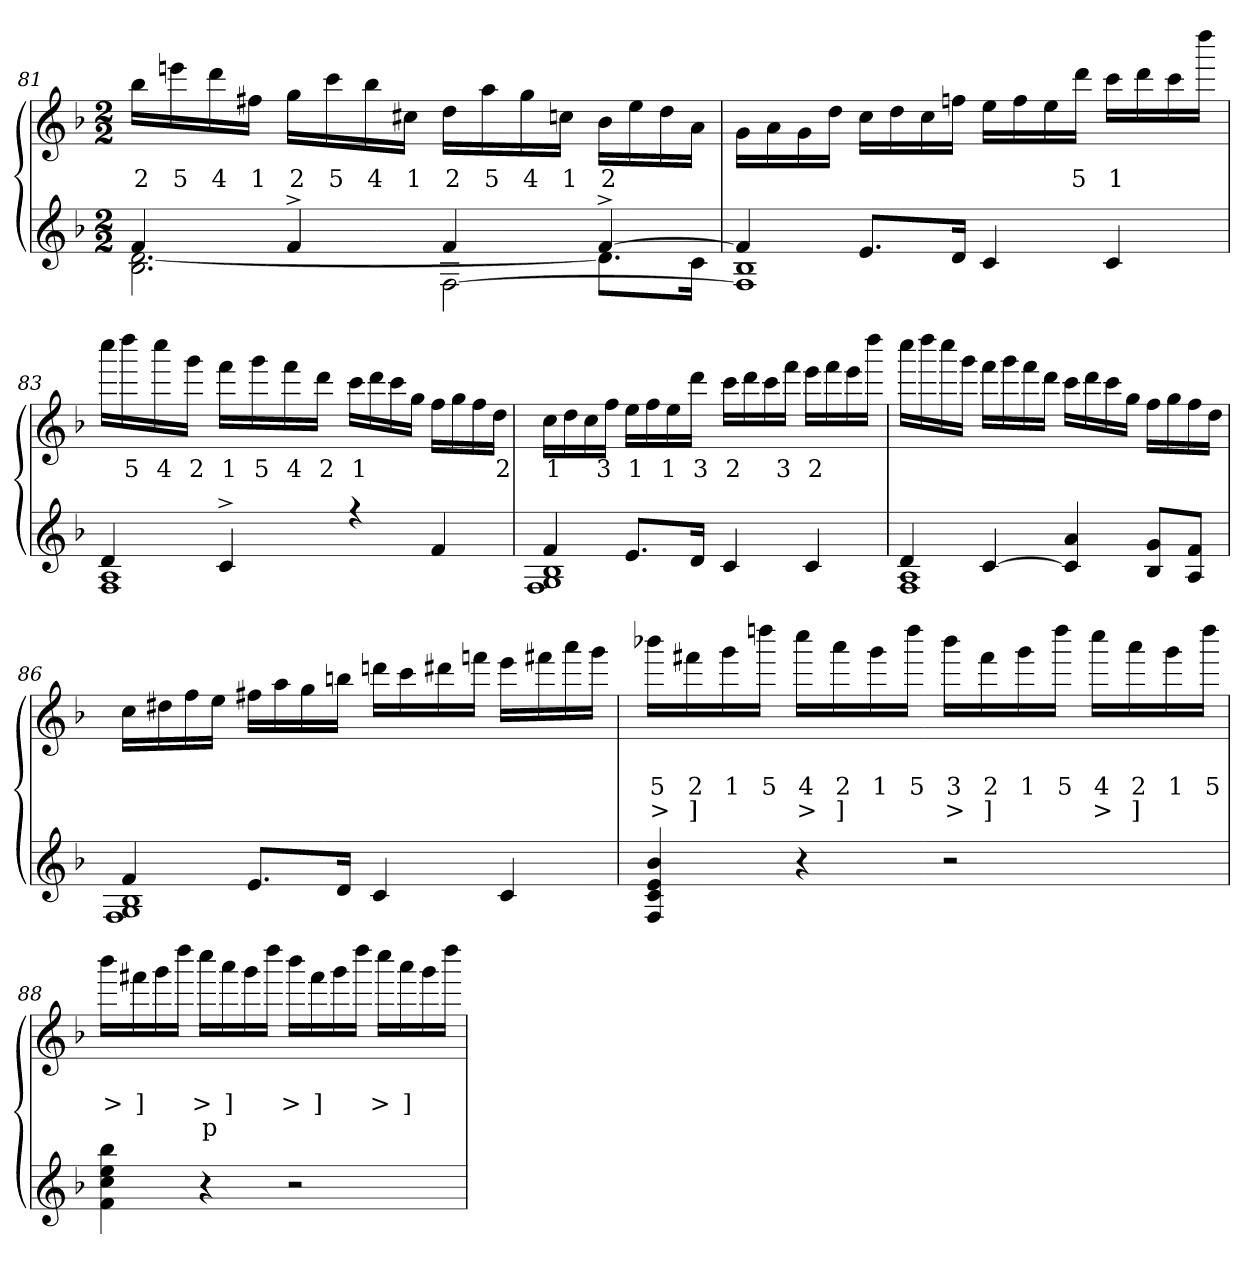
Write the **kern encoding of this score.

**kern	**kern	**text	**text	**text
*part2	*part1	*part1	*part1	*part1
*staff2	*staff1	*staff1	*staff1	*staff1
*clefG2	*clefG2	*	*	*
*k[b-]	*k[b-]	*	*	*
*M2/2	*M2/2	*	*	*
=81	=81	=81	=81	=81
*^	*	*	*	*
*	*^	*	*	*	*
4f	[2.d 2.B-	2ryy	16bb-LL	2	.	.
.	.	.	16eeen	5	.	.
.	.	.	16ddd	4	.	.
.	.	.	16ff#XJJ	1	.	.
4f^>	.	.	16ggLL	2	.	.
.	.	.	16ccc	5	.	.
.	.	.	16bb-	4	.	.
.	.	.	16cc#XJJ	1	.	.
4f	.	[2F\	16ddLL	2	.	.
.	.	.	16aa	5	.	.
.	.	.	16gg	4	.	.
.	.	.	16ccnJJ	1	.	.
[4f^>	8.dL]	.	16b-LL	2	.	.
.	.	.	16ee	.	.	.
.	.	.	16dd	.	.	.
.	16cJk	.	16aJJ	.	.	.
*	*v	*v	*	*	*	*
=82	=82	=82	=82	=82	=82
4f]	1B- 1F]	16g\LL	.	.	.
.	.	16a	.	.	.
.	.	16g	.	.	.
.	.	16ddJJ	.	.	.
8.eL	.	16ccLL	.	.	.
.	.	16dd	.	.	.
.	.	16cc	.	.	.
16dJk	.	16ffnJJ	.	.	.
4c	.	16eeLL	.	.	.
.	.	16ff	.	.	.
.	.	16ee	.	.	.
.	.	16dddJJ	5	.	.
4c	.	16cccLL	1	.	.
.	.	16ddd	.	.	.
.	.	16ccc	.	.	.
.	.	16ddddJJ	.	.	.
=83	=83	=83	=83	=83	=83
4d	1A 1F	16ccccLL	.	.	.
.	.	16dddd	5	.	.
.	.	16cccc	4	.	.
.	.	16gggJJ	2	.	.
4c^>	.	16fffLL	1	.	.
.	.	16ggg	5	.	.
.	.	16fff	4	.	.
.	.	16dddJJ	2	.	.
4r	.	16cccLL	1	.	.
.	.	16ddd	.	.	.
.	.	16ccc	.	.	.
.	.	16ggJJ	.	.	.
4f	.	16ffLL	.	.	.
.	.	16gg	.	.	.
.	.	16ff	.	.	.
.	.	16ddJJ	2	.	.
=84	=84	=84	=84	=84	=84
4f	1B- 1G 1F	16ccLL	1	.	.
.	.	16dd	.	.	.
.	.	16cc	.	.	.
.	.	16ffJJ	3	.	.
8.eL	.	16eeLL	1	.	.
.	.	16ff	.	.	.
.	.	16ee	1	.	.
16dJk	.	16dddJJ	3	.	.
4c	.	16cccLL	2	.	.
.	.	16ddd	.	.	.
.	.	16ccc	.	.	.
.	.	16fffJJ	3	.	.
4c	.	16eeeLL	2	.	.
.	.	16fff	.	.	.
.	.	16eee	.	.	.
.	.	16ddddJJ	.	.	.
=85	=85	=85	=85	=85	=85
4d	1A 1F	16ccccLL	.	.	.
.	.	16dddd	.	.	.
.	.	16cccc	.	.	.
.	.	16gggJJ	.	.	.
[4c	.	16fffLL	.	.	.
.	.	16ggg	.	.	.
.	.	16fff	.	.	.
.	.	16dddJJ	.	.	.
4a 4c]	.	16cccLL	.	.	.
.	.	16ddd	.	.	.
.	.	16ccc	.	.	.
.	.	16ggJJ	.	.	.
8g 8B-L	.	16ffLL	.	.	.
.	.	16gg	.	.	.
8f 8AJ	.	16ff	.	.	.
.	.	16ddJJ	.	.	.
=86	=86	=86	=86	=86	=86
4f	1B- 1G 1F	16ccLL	.	.	.
.	.	16dd#X	.	.	.
.	.	16ff	.	.	.
.	.	16eeJJ	.	.	.
8.eL	.	16ff#XLL	.	.	.
.	.	16aa	.	.	.
.	.	16gg	.	.	.
16dJk	.	16bbnJJ	.	.	.
4c	.	16dddnLL	.	.	.
.	.	16ccc	.	.	.
.	.	16ddd#X	.	.	.
.	.	16fffnJJ	.	.	.
4c	.	16eeeLL	.	.	.
.	.	16fff#X	.	.	.
.	.	16aaa	.	.	.
.	.	16gggJJ	.	.	.
*v	*v	*	*	*	*
=87	=87	=87	=87	=87
4b- 4e 4c 4F	16bbb-XLL	.	5	>
.	16fff#X	.	2	]
.	16ggg	.	1	.
.	16ddddnJJ	.	5	.
4r	16ccccLL	.	4	>
.	16aaa	.	2	]
.	16ggg	.	1	.
.	16ddddJJ	.	5	.
2r	16bbb-LL	.	3	>
.	16fff#	.	2	]
.	16ggg	.	1	.
.	16ddddJJ	.	5	.
.	16ccccLL	.	4	>
.	16aaa	.	2	]
.	16ggg	.	1	.
.	16ddddJJ	.	5	.
=88	=88	=88	=88	=88
4bb- 4ee 4cc 4f	16bbb-LL	.	>	.
.	16fff#X	.	]	.
.	16ggg	.	.	.
.	16ddddJJ	.	.	.
4r	16ccccLL	.	>	p
.	16aaa	.	]	.
.	16ggg	.	.	.
.	16ddddJJ	.	.	.
2r	16bbb-LL	.	>	.
.	16fff#	.	]	.
.	16ggg	.	.	.
.	16ddddJJ	.	.	.
.	16ccccLL	.	>	.
.	16aaa	.	]	.
.	16ggg	.	.	.
.	16ddddJJ	.	.	.
=	=	=	=	=
*-	*-	*-	*-	*-
